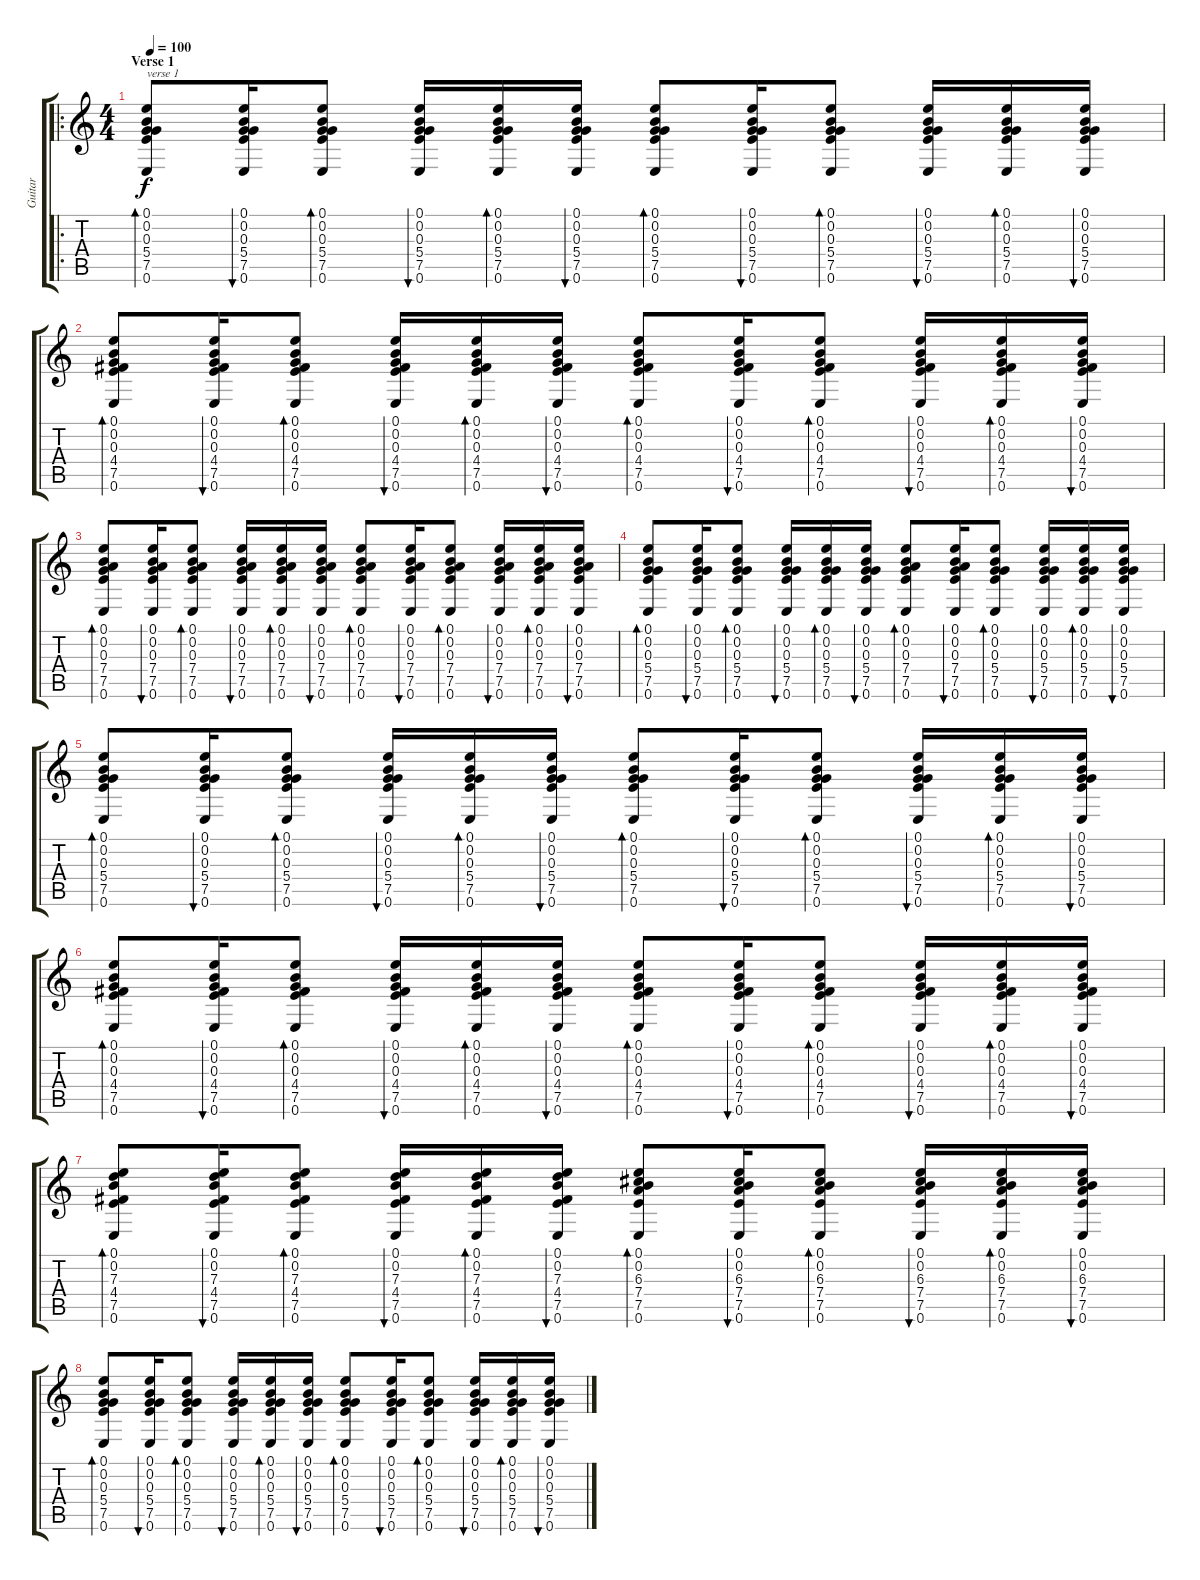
\track ("Guitar" "Guitar") {instrument acousticguitarsteel}
\staff {score tabs}
\tuning (E4 B3 G3 D3 A2 E2) {hide}
\ro
\ts (4 4)
\section ("" "Verse 1")
\tempo 100
\clef g2
\ks c
(0.1 0.2 0.3 5.4 7.5 0.6).8{bd 60 txt "verse 1" dy f} (0.1 0.2 0.3 5.4 7.5 0.6).16{bu 30} (0.1 0.2 0.3 5.4 7.5 0.6).8{bd 60} (0.1 0.2 0.3 5.4 7.5 0.6).16{bu 30} (0.1 0.2 0.3 5.4 7.5 0.6).16{bd 30} (0.1 0.2 0.3 5.4 7.5 0.6).16{bu 30} (0.1 0.2 0.3 5.4 7.5 0.6).8{bd 60} (0.1 0.2 0.3 5.4 7.5 0.6).16{bu 30} (0.1 0.2 0.3 5.4 7.5 0.6).8{bd 60} (0.1 0.2 0.3 5.4 7.5 0.6).16{bu 30} (0.1 0.2 0.3 5.4 7.5 0.6).16{bd 30} (0.1 0.2 0.3 5.4 7.5 0.6).16{bu 30} |
(0.1 0.2 0.3 4.4 7.5 0.6).8{bd 60} (0.1 0.2 0.3 4.4 7.5 0.6).16{bu 30} (0.1 0.2 0.3 4.4 7.5 0.6).8{bd 60} (0.1 0.2 0.3 4.4 7.5 0.6).16{bu 30} (0.1 0.2 0.3 4.4 7.5 0.6).16{bd 30} (0.1 0.2 0.3 4.4 7.5 0.6).16{bu 30} (0.1 0.2 0.3 4.4 7.5 0.6).8{bd 60} (0.1 0.2 0.3 4.4 7.5 0.6).16{bu 30} (0.1 0.2 0.3 4.4 7.5 0.6).8{bd 60} (0.1 0.2 0.3 4.4 7.5 0.6).16{bu 30} (0.1 0.2 0.3 4.4 7.5 0.6).16{bd 30} (0.1 0.2 0.3 4.4 7.5 0.6).16{bu 30} |
(0.1 0.2 0.3 7.4 7.5 0.6).8{bd 60} (0.1 0.2 0.3 7.4 7.5 0.6).16{bu 30} (0.1 0.2 0.3 7.4 7.5 0.6).8{bd 60} (0.1 0.2 0.3 7.4 7.5 0.6).16{bu 30} (0.1 0.2 0.3 7.4 7.5 0.6).16{bd 30} (0.1 0.2 0.3 7.4 7.5 0.6).16{bu 30} (0.1 0.2 0.3 7.4 7.5 0.6).8{bd 60} (0.1 0.2 0.3 7.4 7.5 0.6).16{bu 30} (0.1 0.2 0.3 7.4 7.5 0.6).8{bd 60} (0.1 0.2 0.3 7.4 7.5 0.6).16{bu 30} (0.1 0.2 0.3 7.4 7.5 0.6).16{bd 30} (0.1 0.2 0.3 7.4 7.5 0.6).16{bu 30} |
(0.1 0.2 0.3 5.4 7.5 0.6).8{bd 60} (0.1 0.2 0.3 5.4 7.5 0.6).16{bu 30} (0.1 0.2 0.3 5.4 7.5 0.6).8{bd 60} (0.1 0.2 0.3 5.4 7.5 0.6).16{bu 30} (0.1 0.2 0.3 5.4 7.5 0.6).16{bd 30} (0.1 0.2 0.3 5.4 7.5 0.6).16{bu 30} (0.1 0.2 0.3 7.4 7.5 0.6).8{bd 60} (0.1 0.2 0.3 7.4 7.5 0.6).16{bu 30} (0.1 0.2 0.3 5.4 7.5 0.6).8{bd 60} (0.1 0.2 0.3 5.4 7.5 0.6).16{bu 30} (0.1 0.2 0.3 5.4 7.5 0.6).16{bd 30} (0.1 0.2 0.3 5.4 7.5 0.6).16{bu 30} |
(0.1 0.2 0.3 5.4 7.5 0.6).8{bd 60} (0.1 0.2 0.3 5.4 7.5 0.6).16{bu 30} (0.1 0.2 0.3 5.4 7.5 0.6).8{bd 60} (0.1 0.2 0.3 5.4 7.5 0.6).16{bu 30} (0.1 0.2 0.3 5.4 7.5 0.6).16{bd 30} (0.1 0.2 0.3 5.4 7.5 0.6).16{bu 30} (0.1 0.2 0.3 5.4 7.5 0.6).8{bd 60} (0.1 0.2 0.3 5.4 7.5 0.6).16{bu 30} (0.1 0.2 0.3 5.4 7.5 0.6).8{bd 60} (0.1 0.2 0.3 5.4 7.5 0.6).16{bu 30} (0.1 0.2 0.3 5.4 7.5 0.6).16{bd 30} (0.1 0.2 0.3 5.4 7.5 0.6).16{bu 30} |
(0.1 0.2 0.3 4.4 7.5 0.6).8{bd 60} (0.1 0.2 0.3 4.4 7.5 0.6).16{bu 30} (0.1 0.2 0.3 4.4 7.5 0.6).8{bd 60} (0.1 0.2 0.3 4.4 7.5 0.6).16{bu 30} (0.1 0.2 0.3 4.4 7.5 0.6).16{bd 30} (0.1 0.2 0.3 4.4 7.5 0.6).16{bu 30} (0.1 0.2 0.3 4.4 7.5 0.6).8{bd 60} (0.1 0.2 0.3 4.4 7.5 0.6).16{bu 30} (0.1 0.2 0.3 4.4 7.5 0.6).8{bd 60} (0.1 0.2 0.3 4.4 7.5 0.6).16{bu 30} (0.1 0.2 0.3 4.4 7.5 0.6).16{bd 30} (0.1 0.2 0.3 4.4 7.5 0.6).16{bu 30} |
(0.1 0.2 7.3 4.4 7.5 0.6).8{bd 60} (0.1 0.2 7.3 4.4 7.5 0.6).16{bu 30} (0.1 0.2 7.3 4.4 7.5 0.6).8{bd 60} (0.1 0.2 7.3 4.4 7.5 0.6).16{bu 30} (0.1 0.2 7.3 4.4 7.5 0.6).16{bd 30} (0.1 0.2 7.3 4.4 7.5 0.6).16{bu 30} (0.1 0.2 6.3 7.4 7.5 0.6).8{bd 60} (0.1 0.2 6.3 7.4 7.5 0.6).16{bu 30} (0.1 0.2 6.3 7.4 7.5 0.6).8{bd 60} (0.1 0.2 6.3 7.4 7.5 0.6).16{bu 30} (0.1 0.2 6.3 7.4 7.5 0.6).16{bd 30} (0.1 0.2 6.3 7.4 7.5 0.6).16{bu 30} |
(0.1 0.2 0.3 5.4 7.5 0.6).8{bd 60} (0.1 0.2 0.3 5.4 7.5 0.6).16{bu 30} (0.1 0.2 0.3 5.4 7.5 0.6).8{bd 60} (0.1 0.2 0.3 5.4 7.5 0.6).16{bu 30} (0.1 0.2 0.3 5.4 7.5 0.6).16{bd 30} (0.1 0.2 0.3 5.4 7.5 0.6).16{bu 30} (0.1 0.2 0.3 5.4 7.5 0.6).8{bd 60} (0.1 0.2 0.3 5.4 7.5 0.6).16{bu 30} (0.1 0.2 0.3 5.4 7.5 0.6).8{bd 60} (0.1 0.2 0.3 5.4 7.5 0.6).16{bu 30} (0.1 0.2 0.3 5.4 7.5 0.6).16{bd 30} (0.1 0.2 0.3 5.4 7.5 0.6).16{bu 30}
